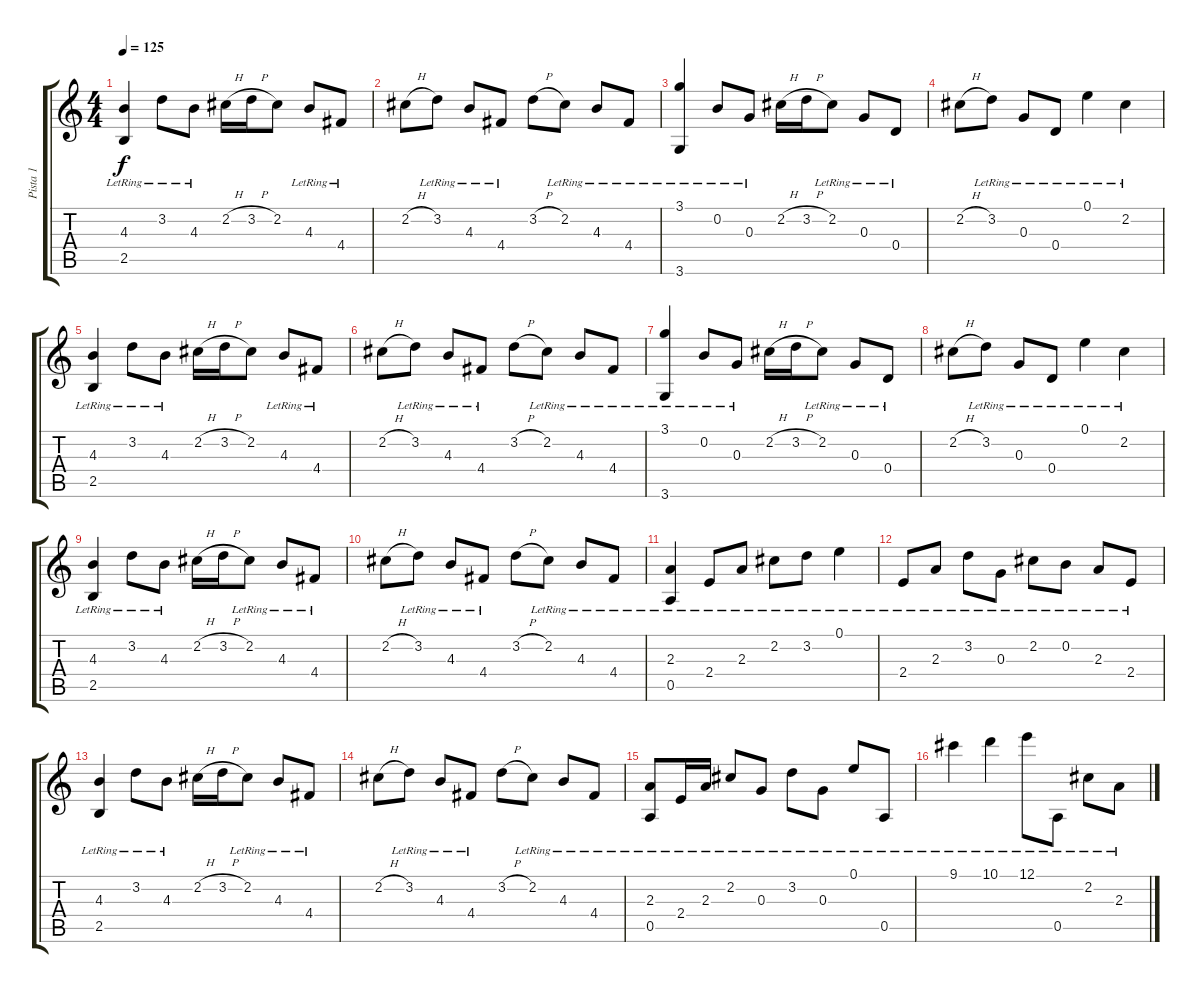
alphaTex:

\track ("Pista 1" "Pista 1") {instrument acousticguitarsteel}
\staff {score tabs}
\tuning (E4 B3 G3 D3 A2 E2) {hide}
\ts (4 4)
\tempo 125
\clef g2
\ks c
(4.3{lr} 2.5{lr}).4{dy f instrument acousticguitarsteel} 3.2{lr}.8 4.3{lr}.8 2.2{h}.16 3.2{h}.16 2.2.8 4.3{lr}.8 4.4{lr}.8 |
2.2{h}.8 3.2{lr}.8 4.3{lr}.8 4.4{lr}.8 3.2{h}.8 2.2{lr}.8 4.3{lr}.8 4.4{lr}.8 |
(3.1{lr} 3.6{lr}).4 0.2{lr}.8 0.3{lr}.8 2.2{h}.16 3.2{h}.16 2.2{lr}.8 0.3{lr}.8 0.4{lr}.8 |
2.2{h}.8 3.2{lr}.8 0.3{lr}.8 0.4{lr}.8 0.1{lr}.4 2.2{lr}.4 |
(4.3{lr} 2.5{lr}).4 3.2{lr}.8 4.3{lr}.8 2.2{h}.16 3.2{h}.16 2.2.8 4.3{lr}.8 4.4{lr}.8 |
2.2{h}.8 3.2{lr}.8 4.3{lr}.8 4.4{lr}.8 3.2{h}.8 2.2{lr}.8 4.3{lr}.8 4.4{lr}.8 |
(3.1{lr} 3.6{lr}).4 0.2{lr}.8 0.3{lr}.8 2.2{h}.16 3.2{h}.16 2.2{lr}.8 0.3{lr}.8 0.4{lr}.8 |
2.2{h}.8 3.2{lr}.8 0.3{lr}.8 0.4{lr}.8 0.1{lr}.4 2.2{lr}.4 |
(4.3{lr} 2.5{lr}).4 3.2{lr}.8 4.3{lr}.8 2.2{h}.16 3.2{h}.16 2.2{lr}.8 4.3{lr}.8 4.4{lr}.8 |
2.2{h}.8 3.2{lr}.8 4.3{lr}.8 4.4{lr}.8 3.2{h}.8 2.2{lr}.8 4.3{lr}.8 4.4{lr}.8 |
(2.3{lr} 0.5{lr}).4 2.4{lr}.8 2.3{lr}.8 2.2{lr}.8 3.2{lr}.8 0.1{lr}.4 |
2.4{lr}.8 2.3{lr}.8 3.2{lr}.8 0.3{lr}.8 2.2{lr}.8 0.2{lr}.8 2.3{lr}.8 2.4{lr}.8 |
(4.3{lr} 2.5{lr}).4 3.2{lr}.8 4.3{lr}.8 2.2{h}.16 3.2{h}.16 2.2{lr}.8 4.3{lr}.8 4.4{lr}.8 |
2.2{h}.8 3.2{lr}.8 4.3{lr}.8 4.4{lr}.8 3.2{h}.8 2.2{lr}.8 4.3{lr}.8 4.4{lr}.8 |
(2.3{lr} 0.5{lr}).8 2.4{lr}.16 2.3{lr}.16 2.2{lr}.8 0.3{lr}.8 3.2{lr}.8 0.3{lr}.8 0.1{lr}.8 0.5{lr}.8 |
9.1{lr}.4 10.1{lr}.4 12.1{lr}.8 0.5{lr}.8 2.2{lr}.8 2.3{lr}.8
